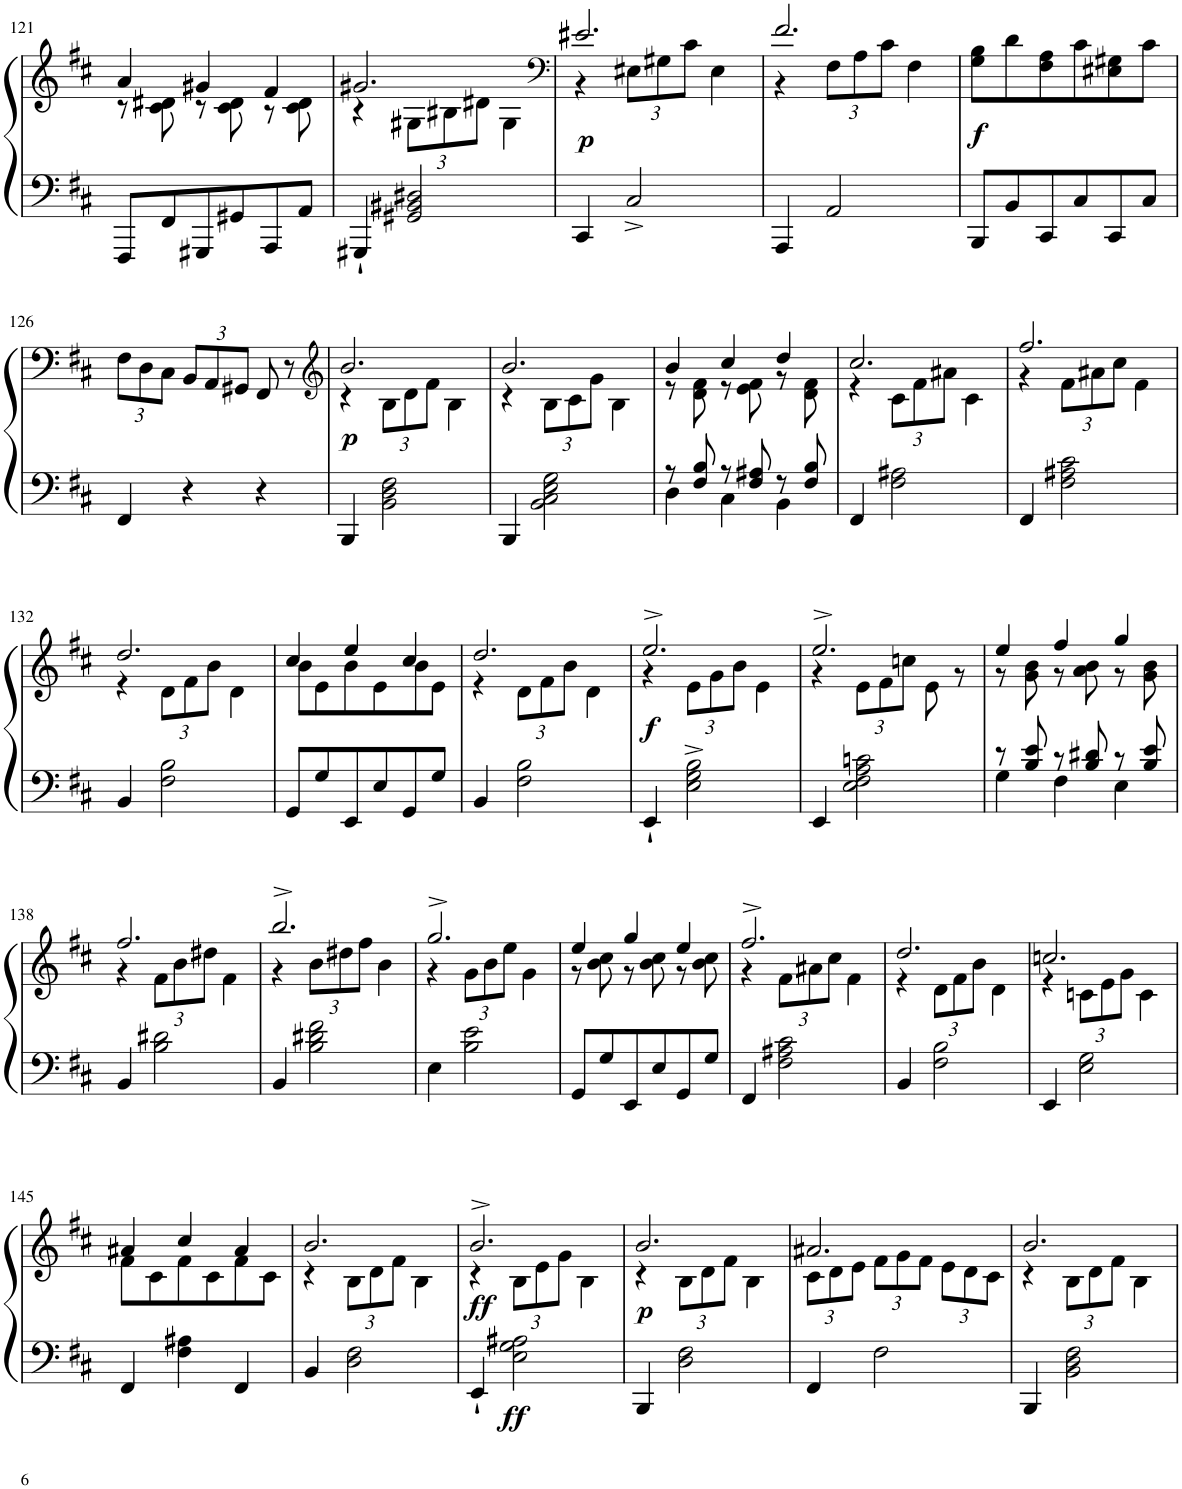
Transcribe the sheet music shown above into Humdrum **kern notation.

**kern	**kern	**dynam
*part1	*part1	*part1
*staff2	*staff1	*staff1/2
*I"Piano	*	*
*I'Pno.	*	*
!!LO:PB:g=z
*clefF4	*clefG2	*
*k[f#c#]	*k[f#c#]	*
*M3/4	*M3/4	*
=121	=121	=121
*	*^	*
8FFF#/L	4a/	8r	.
8FF#/	.	8c#\ 8d#X\	.
8GGG#X/	4g#X/	8r	.
8GG#X/	.	8c#\ 8d#\	.
8AAA/	4f#/	8r	.
8AA/J	.	8c#\ 8d#\	.
=122	=122	=122	=122
4GGG#X`/	2.g#X/	4r	.
*	*	*Xbrackettup	*
2GG#X/ 2BB#X/ 2D#X/	.	12G#X\L	.
.	.	12B#X\	.
.	.	12d#X\J	.
.	.	4G#\	.
=123	=123	=123	=123
*	*clefF4	*	*
!	!	!	!LO:DY:b
4CC#/	2.e#X/	4r	p
2C#^/	.	12E#X\L	.
.	.	12G#X\	.
.	.	12c#\J	.
.	.	4E#\	.
=124	=124	=124	=124
4AAA/	2.f#/	4r	.
2AA/	.	12F#\L	.
.	.	12A\	.
.	.	12c#\J	.
.	.	4F#\	.
=125	=125	=125	=125
!	!	!	!LO:DY:b
*	*v	*v	*
8BBB/L	8G\ 8B\L	f
8BB/	8d\	.
8CC#/	8F#\ 8A\	.
8C#/	8c#\	.
8CC#/	8E#X\ 8G#X\	.
8C#/J	8c#\J	.
!!LO:LB:g=z
=126	=126	=126
4FF#/	12F#\L	.
.	12D\	.
.	12C#\J	.
4r	12BB/L	.
.	12AA/	.
.	12GG#X/J	.
4r	8FF#/	.
.	8r	.
=127	=127	=127
*	*clefG2	*
*	*^	*
!	!	!	!LO:DY:b
4BBB/	2.b/	4r	p
2BB\ 2D\ 2F#\	.	12B\L	.
.	.	12d\	.
.	.	12f#\J	.
.	.	4B\	.
=128	=128	=128	=128
4BBB/	2.b/	4r	.
2BB\ 2C#\ 2E\ 2G\	.	12B\L	.
.	.	12c#\	.
.	.	12g\J	.
.	.	4B\	.
=129	=129	=129	=129
*^	*	*	*
8r	4D\	4b/	8r	.
8F#/ 8B/	.	.	8d\ 8f#\	.
8r	4C#\	4cc#/	8r	.
8F#/ 8A#X/	.	.	8e\ 8f#\	.
8r	4BB\	4dd/	8r	.
8F#/ 8B/	.	.	8d\ 8f#\	.
*v	*v	*	*	*
=130	=130	=130	=130
4FF#/	2.cc#/	4r	.
2F#\ 2A#X\	.	12c#\L	.
.	.	12f#\	.
.	.	12a#X\J	.
.	.	4c#\	.
=131	=131	=131	=131
4FF#/	2.ff#/	4r	.
2F#\ 2A#X\ 2c#\	.	12f#\L	.
.	.	12a#X\	.
.	.	12cc#\J	.
.	.	4f#\	.
!!LO:LB:g=z	!!
=132	=132	=132	=132
4BB/	2.dd/	4r	.
2F#\ 2B\	.	12d\L	.
.	.	12f#\	.
.	.	12b\J	.
.	.	4d\	.
=133	=133	=133	=133
8GG/L	4cc#/	8b\L	.
8G/	.	8e\	.
8EE/	4ee/	8b\	.
8E/	.	8e\	.
8GG/	4cc#/	8b\	.
8G/J	.	8e\J	.
=134	=134	=134	=134
4BB/	2.dd/	4r	.
2F#\ 2B\	.	12d\L	.
.	.	12f#\	.
.	.	12b\J	.
.	.	4d\	.
=135	=135	=135	=135
!	!	!	!LO:DY:b
4EE`/	2.ee^/	4r	f
2E\^ 2G\^ 2B\^	.	12e\L	.
.	.	12g\	.
.	.	12b\J	.
.	.	4e\	.
=136	=136	=136	=136
4EE/	2.ee^/	4r	.
2E\ 2F#\ 2A\ 2cn\	.	12e\L	.
.	.	12f#\	.
.	.	12ccn\J	.
.	.	8e\	.
.	.	8r	.
=137	=137	=137	=137
*^	*	*	*
8r	4G\	4ee/	8r	.
8B/ 8e/	.	.	8g\ 8b\	.
8r	4F#\	4ff#/	8r	.
8B/ 8d#X/	.	.	8a\ 8b\	.
8r	4E\	4gg/	8r	.
8B/ 8e/	.	.	8g\ 8b\	.
*v	*v	*	*	*
!!LO:LB:g=z	!!
=138	=138	=138	=138
4BB/	2.ff#/	4r	.
2B\ 2d#X\	.	12f#\L	.
.	.	12b\	.
.	.	12dd#X\J	.
.	.	4f#\	.
=139	=139	=139	=139
4BB/	2.bb^/	4r	.
2B\ 2d#X\ 2f#\	.	12b\L	.
.	.	12dd#X\	.
.	.	12ff#\J	.
.	.	4b\	.
=140	=140	=140	=140
4E\	2.gg^/	4r	.
2B\ 2e\	.	12g\L	.
.	.	12b\	.
.	.	12ee\J	.
.	.	4g\	.
=141	=141	=141	=141
8GG/L	4ee/	8r	.
8G/	.	8b\ 8cc#\	.
8EE/	4gg/	8r	.
8E/	.	8b\ 8cc#\	.
8GG/	4ee/	8r	.
8G/J	.	8b\ 8cc#\	.
=142	=142	=142	=142
4FF#/	2.ff#^/	4r	.
2F#\ 2A#X\ 2c#\	.	12f#\L	.
.	.	12a#X\	.
.	.	12cc#\J	.
.	.	4f#\	.
=143	=143	=143	=143
4BB/	2.dd/	4r	.
2F#\ 2B\	.	12d\L	.
.	.	12f#\	.
.	.	12b\J	.
.	.	4d\	.
=144	=144	=144	=144
4EE/	2.ccn/	4r	.
2E\ 2G\	.	12cn\L	.
.	.	12e\	.
.	.	12g\J	.
.	.	4c\	.
!!LO:LB:g=z	!!
=145	=145	=145	=145
4FF#/	4a#X/	8f#\L	.
.	.	8c#\	.
4F#\ 4A#X\	4cc#/	8f#\	.
.	.	8c#\	.
4FF#/	4a#/	8f#\	.
.	.	8c#\J	.
=146	=146	=146	=146
4BB/	2.b/	4r	.
2D\ 2F#\	.	12B\L	.
.	.	12d\	.
.	.	12f#\J	.
.	.	4B\	.
=147	=147	=147	=147
!	!	!	!LO:DY:b
4EE`/	2.b^/	4r	ff
!	!	!	!LO:DY:b=2
2E\ 2G\ 2A#X\	.	12B\L	ff
.	.	12e\	.
.	.	12g\J	.
.	.	4B\	.
=148	=148	=148	=148
!	!	!	!LO:DY:b
4BBB/	2.b/	4r	p
2D\ 2F#\	.	12B\L	.
.	.	12d\	.
.	.	12f#\J	.
.	.	4B\	.
=149	=149	=149	=149
4FF#/	2.a#X/	12c#\L	.
.	.	12d\	.
.	.	12e\J	.
2F#\	.	12f#\L	.
.	.	12g\	.
.	.	12f#\J	.
.	.	12e\L	.
.	.	12d\	.
.	.	12c#\J	.
=150	=150	=150	=150
4BBB/	2.b/	4r	.
2BB\ 2D\ 2F#\	.	12B\L	.
.	.	12d\	.
.	.	12f#\J	.
.	.	4B\	.
*	*v	*v	*
=	=	=
*-	*-	*-
